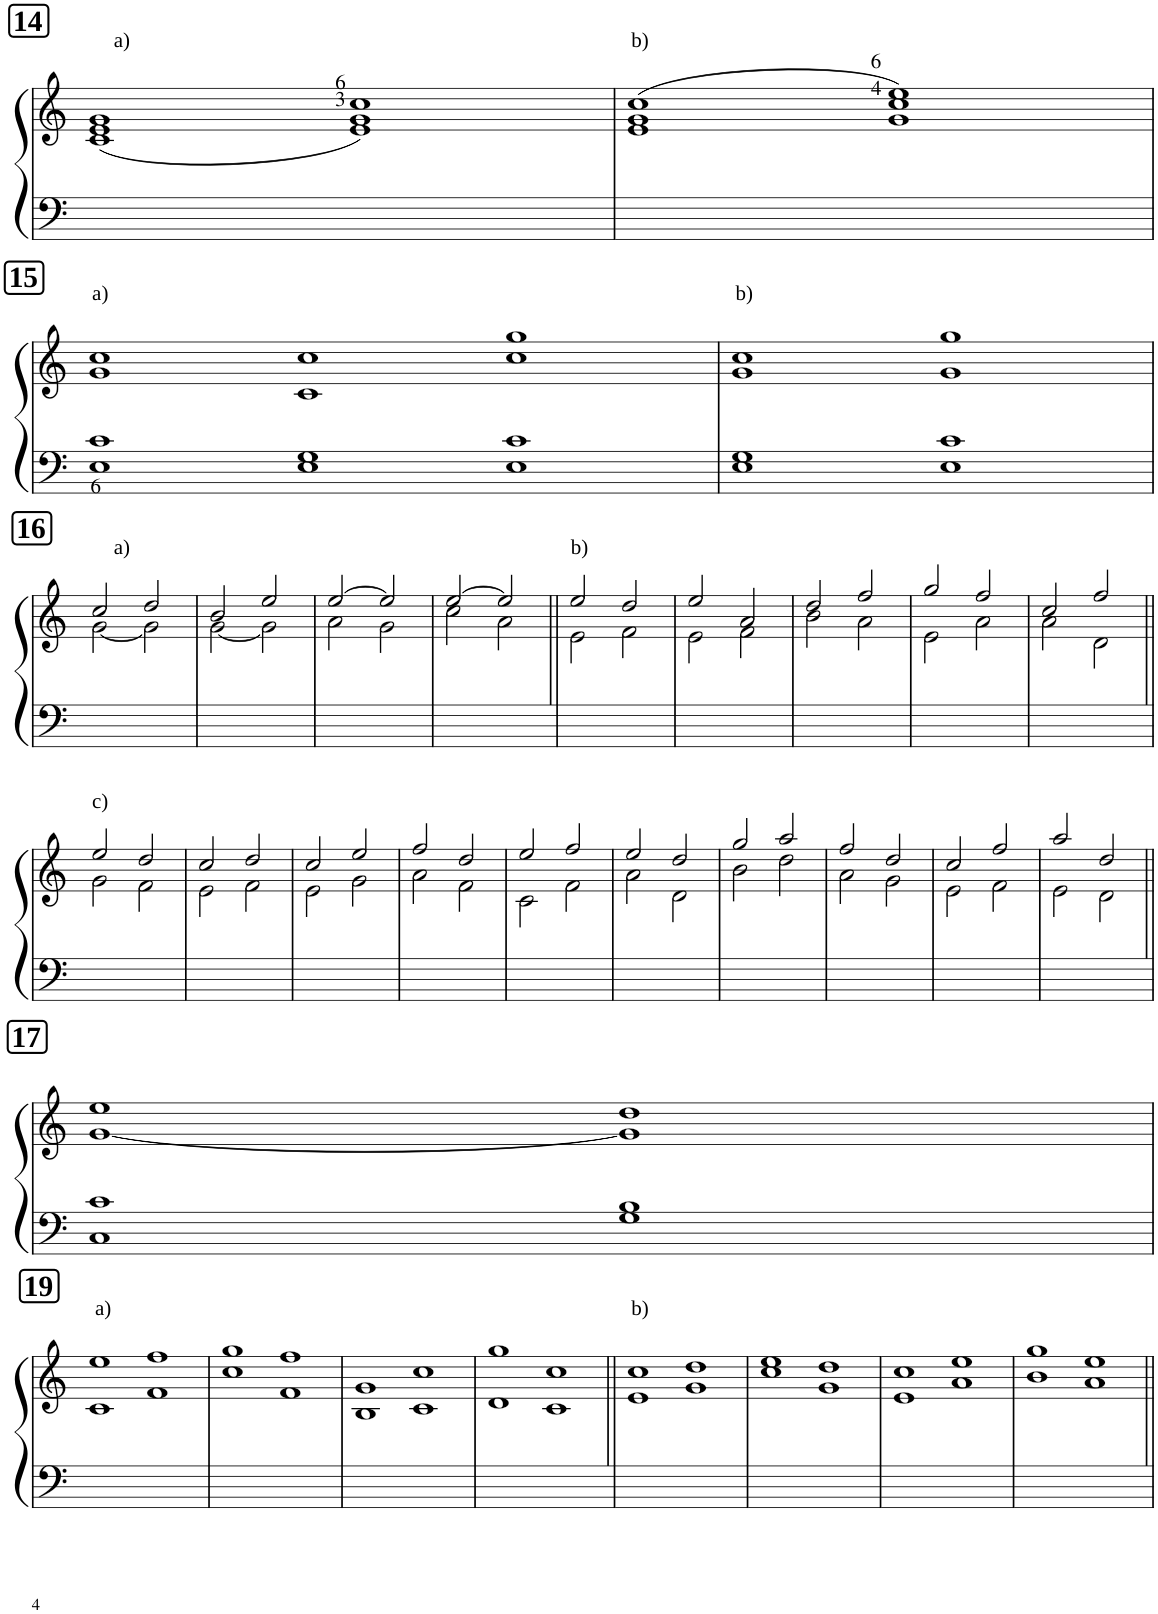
**kern	**kern
*part1	*part1
*staff2	*staff1
*I"Piano	*
*I'Pno	*
!!LO:PB:g=z
*clefF4	*clefG2
*k[]	*k[]
*M8/4	*M8/4
!!LO:REH:place=s1:a:B:cj:fs=14:t=14
=70	=70
!	!LO:TX:a:t=a)
0ryy	(1c 1e 1g
!	!LO:TX:a:t=6
!	!LO:TX:a:t=3
.	1e 1g 1cc)
=71	=71
!	!LO:TX:a:t=b)
0ryy	(1e 1g 1cc
!	!LO:TX:a:t=6
!	!LO:TX:a:t=4
.	1g 1cc 1ee)
!!LO:LB:g=z
!!LO:REH:place=s1:a:B:cj:fs=14:t=15
=72	=72
*M12/4	*M12/4
!	!LO:TX:a:t=a)
!LO:TX:a:t=6	!
1E 1c	1g 1cc
1E 1G	1c 1cc
1E 1c	1cc 1gg
=73	=73
*M8/4	*M8/4
!	!LO:TX:a:t=b)
1E 1G	1g 1cc
1E 1c	1g 1gg
!!LO:LB:g=z
!!LO:REH:place=s1:a:B:cj:fs=14:t=16
=74	=74
*M2/2	*M2/2
*	*^
!	!LO:TX:a:t=a)	!
1ryy	[2g\	2cc/
.	2g\]	2dd/
=75	=75	=75
1ryy	[2g\	2b/
.	2g\]	2ee/
=76	=76	=76
1ryy	2a\	[2ee/
.	2g\	2ee/]
=77	=77	=77
1ryy	2cc\	[2ee/
.	2a\	2ee/]
=78||	=78||	=78||
!	!LO:TX:a:t=b)	!
1ryy	2ee/	2e\
.	2dd/	2f\
=79	=79	=79
1ryy	2ee/	2e\
.	2a/	2f\
=80	=80	=80
1ryy	2dd/	2b\
.	2ff/	2a\
=81	=81	=81
1ryy	2gg/	2e\
.	2ff/	2a\
=82	=82	=82
1ryy	2cc/	2a\
.	2ff/	2d\
!!LO:LB:g=z	!!
=83||	=83||	=83||
!	!LO:TX:a:t=c)	!
1ryy	2ee/	2g\
.	2dd/	2f\
=84	=84	=84
1ryy	2cc/	2e\
.	2dd/	2f\
=85	=85	=85
1ryy	2cc/	2e\
.	2ee/	2g\
=86	=86	=86
1ryy	2ff/	2a\
.	2dd/	2f\
=87	=87	=87
1ryy	2ee/	2c\
.	2ff/	2f\
=88	=88	=88
1ryy	2ee/	2a\
.	2dd/	2d\
=89	=89	=89
1ryy	2gg/	2b\
.	2aa/	2dd\
=90	=90	=90
1ryy	2ff/	2a\
.	2dd/	2g\
=91	=91	=91
1ryy	2cc/	2e\
.	2ff/	2f\
=92	=92	=92
1ryy	2aa/	2e\
.	2dd/	2d\
*	*v	*v
!!LO:LB:g=z
!!LO:REH:place=s1:a:B:cj:fs=14:t=17
=93||	=93||
*M8/4	*M8/4
1C 1c	[1g 1ee
1G 1B	1g] 1dd
!!LO:LB:g=z
!!LO:REH:place=s1:a:B:cj:fs=14:t=19
=94	=94
!	!LO:TX:a:t=a)
0ryy	1c 1ee
.	1f 1ff
=95	=95
0ryy	1cc 1gg
.	1f 1ff
=96	=96
0ryy	1B 1g
.	1c 1cc
=97	=97
0ryy	1d 1gg
.	1c 1cc
=98||	=98||
!	!LO:TX:a:t=b)
0ryy	1e 1cc
.	1g 1dd
=99	=99
0ryy	1cc 1ee
.	1g 1dd
=100	=100
0ryy	1e 1cc
.	1a 1ee
=101	=101
0ryy	1b 1gg
.	1a 1ee
=||	=||
*-	*-
